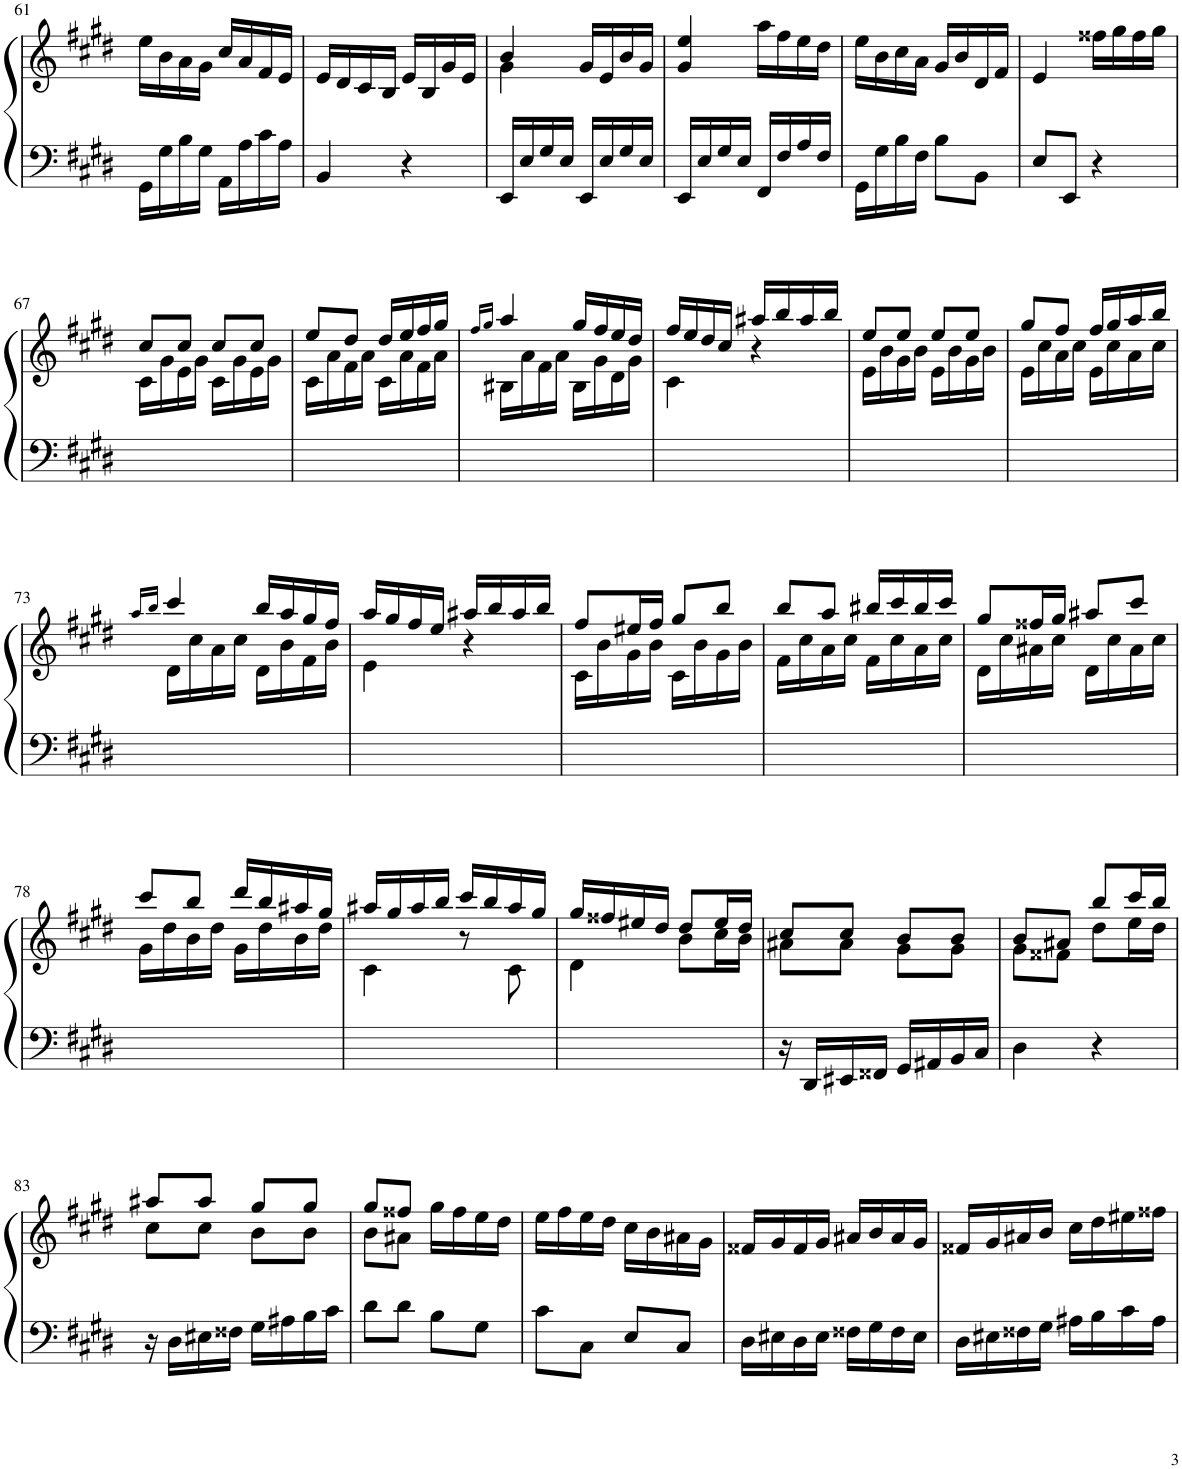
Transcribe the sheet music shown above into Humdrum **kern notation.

**kern	**kern
*part1	*part1
*staff2	*staff1
*I"Piano	*
*I'Pno.	*
!!LO:PB:g=z
*clefF4	*clefG2
*k[f#c#g#d#]	*k[f#c#g#d#]
*M2/4	*M2/4
=61	=61
16GG#\LL	16ee\LL
16G#\	16b\
16B\	16a\
16G#\JJ	16g#\JJ
16AA\LL	16cc#/LL
16A\	16a/
16c#\	16f#/
16A\JJ	16e/JJ
=62	=62
4BB/	16e/LL
.	16d#/
.	16c#/
.	16B/JJ
4r	16e/LL
.	16B/
.	16g#/
.	16e/JJ
=63	=63
*	*^
16EE/LL	4b/	4g#\
16E/	.	.
16G#/	.	.
16E/JJ	.	.
16EE/LL	16g#/LL	4ryy
16E/	16e/	.
16G#/	16b/	.
16E/JJ	16g#/JJ	.
*	*v	*v
=64	=64
16EE/LL	4g#/ 4ee/
16E/	.
16G#/	.
16E/JJ	.
16FF#/LL	16aa\LL
16F#/	16ff#\
16A/	16ee\
16F#/JJ	16dd#\JJ
=65	=65
16GG#\LL	16ee\LL
16G#\	16b\
16B\	16cc#\
16F#\JJ	16a\JJ
8B\L	16g#/LL
.	16b/
8BB\J	16d#/
.	16f#/JJ
=66	=66
8E/L	4e/
8EE/J	.
4r	16ff##X\LL
.	16gg#\
.	16ff##\
.	16gg#\JJ
!!LO:LB:g=z
=67	=67
*	*^
2ryy	8cc#/L	16c#\LL
.	.	16g#\
.	8cc#/J	16e\
.	.	16g#\JJ
.	8cc#/L	16c#\LL
.	.	16g#\
.	8cc#/J	16e\
.	.	16g#\JJ
=68	=68	=68
2ryy	8ee/L	16c#\LL
.	.	16a\
.	8dd#/J	16f#\
.	.	16a\JJ
.	16dd#/LL	16c#\LL
.	16ee/	16a\
.	16ff#/	16f#\
.	16gg#/JJ	16a\JJ
=69	=69	=69
.	16qff#/LL	.
.	16qgg#/JJ	.
2ryy	4aa/	16B#X\LL
.	.	16a\
.	.	16f#\
.	.	16a\JJ
.	16gg#/LL	16B#\LL
.	16ff#/	16g#\
.	16ee/	16d#\
.	16dd#/JJ	16g#\JJ
=70	=70	=70
4ryy	16ff#/LL	4c#\
.	16ee/	.
.	16dd#/	.
.	16cc#/JJ	.
4r	16aa#X/LL	4ryy
.	16bb/	.
.	16aa#/	.
.	16bb/JJ	.
=71	=71	=71
2ryy	8ee/L	16e\LL
.	.	16b\
.	8ee/J	16g#\
.	.	16b\JJ
.	8ee/L	16e\LL
.	.	16b\
.	8ee/J	16g#\
.	.	16b\JJ
=72	=72	=72
2ryy	8gg#/L	16e\LL
.	.	16cc#\
.	8ff#/J	16a\
.	.	16cc#\JJ
.	16ff#/LL	16e\LL
.	16gg#/	16cc#\
.	16aa/	16a\
.	16bb/JJ	16cc#\JJ
!!LO:LB:g=z	!!
=73	=73	=73
.	16qaa/LL	.
.	16qbb/JJ	.
2ryy	4ccc#/	16d#\LL
.	.	16cc#\
.	.	16a\
.	.	16cc#\JJ
.	16bb/LL	16d#\LL
.	16aa/	16b\
.	16gg#/	16f#\
.	16ff#/JJ	16b\JJ
=74	=74	=74
4ryy	16aa/LL	4e\
.	16gg#/	.
.	16ff#/	.
.	16ee/JJ	.
4r	16aa#X/LL	4ryy
.	16bb/	.
.	16aa#/	.
.	16bb/JJ	.
=75	=75	=75
2ryy	8ff#/L	16c#\LL
.	.	16b\
.	16ee#X/L	16g#\
.	16ff#/JJ	16b\JJ
.	8gg#/L	16c#\LL
.	.	16b\
.	8bb/J	16g#\
.	.	16b\JJ
=76	=76	=76
2ryy	8bb/L	16f#\LL
.	.	16cc#\
.	8aa/J	16a\
.	.	16cc#\JJ
.	16bb#X/LL	16f#\LL
.	16ccc#/	16cc#\
.	16bb#/	16a\
.	16ccc#/JJ	16cc#\JJ
=77	=77	=77
2ryy	8gg#/L	16d#\LL
.	.	16cc#\
.	16ff##X/L	16a#X\
.	16gg#/JJ	16cc#\JJ
.	8aa#X/L	16d#\LL
.	.	16cc#\
.	8ccc#/J	16a#\
.	.	16cc#\JJ
!!LO:LB:g=z	!!
=78	=78	=78
2ryy	8ccc#/L	16g#\LL
.	.	16dd#\
.	8bb/J	16b\
.	.	16dd#\JJ
.	16ddd#/LL	16g#\LL
.	16bb/	16dd#\
.	16aa#X/	16b\
.	16gg#/JJ	16dd#\JJ
=79	=79	=79
4ryy	16aa#X/LL	4c#\
.	16gg#/	.
.	16aa#/	.
.	16bb/JJ	.
8r	16ccc#/LL	8ryy
.	16bb/	.
8ryy	16aa#/	8c#\
.	16gg#/JJ	.
=80	=80	=80
2ryy	16gg#/LL	4d#\
.	16ff##X/	.
.	16ee#X/	.
.	16dd#/JJ	.
.	8dd#/L	8b\L
.	16ee#/L	16cc#\L
.	16dd#/JJ	16b\JJ
=81	=81	=81
16r	8cc#/L	8a#X\L
16DD#/LL	.	.
16EE#X/	8cc#/J	8a#\J
16FF##X/JJ	.	.
16GG#/LL	8b/L	8g#\L
16AA#X/	.	.
16BB/	8b/J	8g#\J
16C#/JJ	.	.
=82	=82	=82
4D#\	8b/L	8g#\L
.	8a#X/J	8f##X\J
4r	8bb/L	8dd#\L
.	16ccc#/L	16ee\L
.	16bb/JJ	16dd#\JJ
!!LO:LB:g=z	!!
=83	=83	=83
16r	8cc#\L	8aa#X/L
16D#\LL	.	.
16E#X\	8cc#\J	8aa#/J
16F##X\JJ	.	.
16G#\LL	8b\L	8gg#/L
16A#X\	.	.
16B\	8b\J	8gg#/J
16c#\JJ	.	.
=84	=84	=84
8d#\L	8gg#/L	8b\L
8d#\J	8ff##X/J	8a#X\J
8B\L	16gg#\LL	4ryy
.	16ff##\	.
8G#\J	16ee\	.
.	16dd#\JJ	.
*	*v	*v
=85	=85
8c#\L	16ee\LL
.	16ff#\
8C#\J	16ee\
.	16dd#\JJ
8E/L	16cc#\LL
.	16b\
8C#/J	16a#X\
.	16g#\JJ
=86	=86
16D#\LL	16f##X/LL
16E#X\	16g#/
16D#\	16f##/
16E#\JJ	16g#/JJ
16F##X\LL	16a#X/LL
16G#\	16b/
16F##\	16a#/
16E#\JJ	16g#/JJ
=87	=87
16D#\LL	16f##X/LL
16E#X\	16g#/
16F##X\	16a#X/
16G#\JJ	16b/JJ
16A#X\LL	16cc#\LL
16B\	16dd#\
16c#\	16ee#X\
16A#\JJ	16ff##X\JJ
=	=
*-	*-
